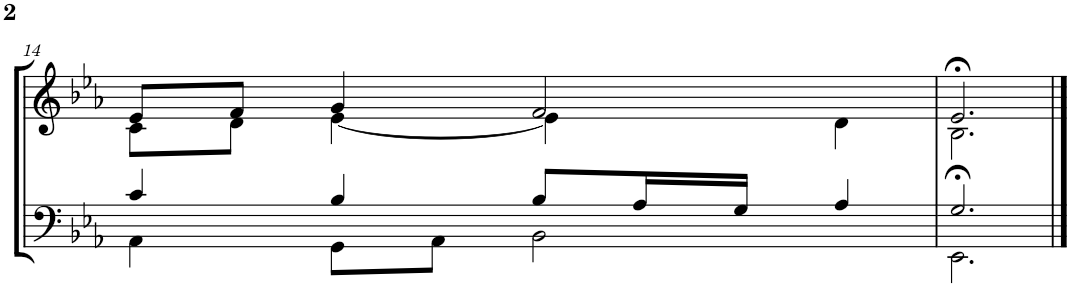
**kern	**kern
*part2	*part1
*staff2	*staff1
*I"Tenor/Baß	*I"Sopran/Alt
!!LO:PB:g=z
*clefF4	*clefG2
*k[b-e-a-]	*k[b-e-a-]
*M4/4	*M4/4
=14	=14
*^	*^
4c/	4AA-\	8e-/L	8c\L
.	.	8f/J	8d\J
4B-/	8GG\L	4g/	[4e-\
.	8AA-\J	.	.
8B-/L	2BB-\	2f/	4e-\]
16A-/L	.	.	.
16G/JJ	.	.	.
4A-/	.	.	4d\
=15	=15	=15	=15
2.G/	2.EE->\	2.e->/	2.B-\
*v	*v	*	*
*	*v	*v
==	==
*-	*-
